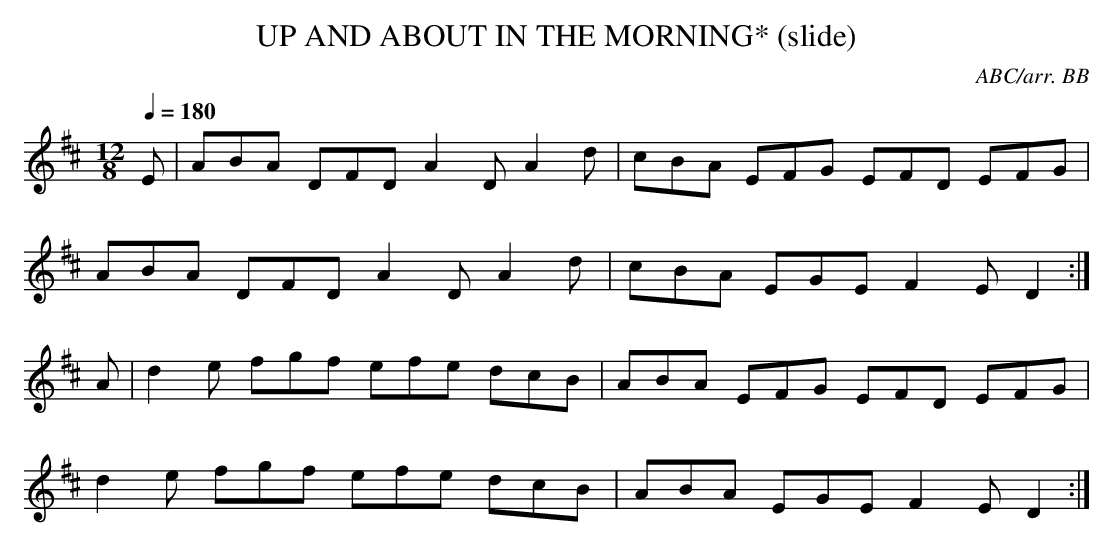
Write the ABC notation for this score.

X:1
T:UP AND ABOUT IN THE MORNING* (slide)
C:ABC/arr. BB
L:1/8
M:12/8
Q:1/4=180
K:D
E|ABA DFD A2D A2d|cBA EFG EFD EFG|
ABA DFD A2D A2d|cBA EGE F2E D2:|
A|d2e fgf efe dcB|ABA EFG EFD EFG|
d2e fgf efe dcB|ABA EGE F2E D2:|
